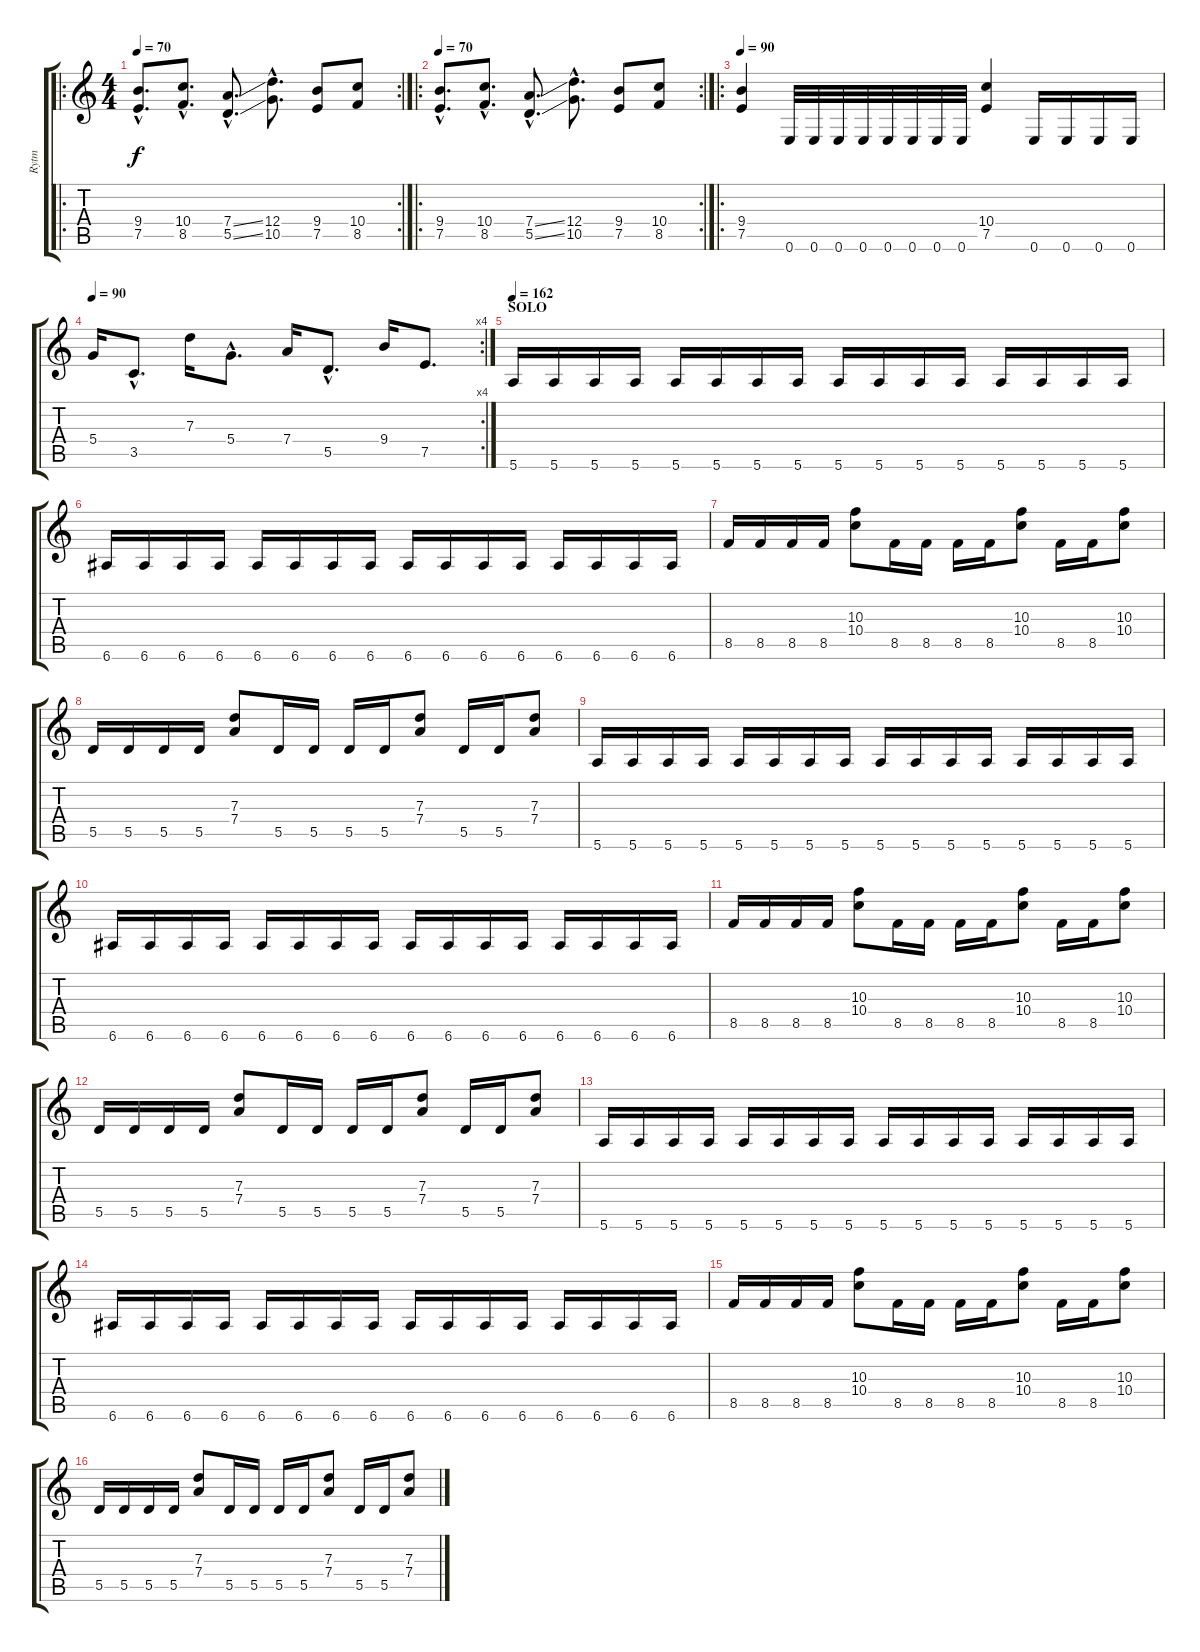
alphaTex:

\track ("Rytm" "Rytm") {instrument distortionguitar}
\staff {score tabs}
\tuning (E4 B3 G3 D3 A2 E2) {hide}
\ro
\rc 2
\ts (4 4)
\tempo 70
\clef g2
\ks c
(9.4{hac} 7.5{hac}).8{d dy f} (10.4{hac} 8.5{hac}).8{d} (7.4{ss hac} 5.5{ss hac}).8{d} (12.4{hac} 10.5{hac}).8{d} (9.4 7.5).8 (10.4 8.5).8 |
\ro
\rc 2
\tempo 70
(9.4{hac} 7.5{hac}).8{d} (10.4{hac} 8.5{hac}).8{d} (7.4{ss hac} 5.5{ss hac}).8{d} (12.4{hac} 10.5{hac}).8{d} (9.4 7.5).8 (10.4 8.5).8 |
\ro
\tempo 90
(9.4 7.5).4 0.6.32 0.6.32 0.6.32 0.6.32 0.6.32 0.6.32 0.6.32 0.6.32 (10.4 7.5).4 0.6.16 0.6.16 0.6.16 0.6.16 |
\rc 4
\tempo 90
5.4.16 3.5{hac}.8{d} 7.3.16 5.4{hac}.8{d} 7.4.16 5.5{hac}.8{d} 9.4.16 7.5.8{d} |
\section ("" "SOLO")
\tempo 162
5.6.16{volume 10} 5.6.16 5.6.16 5.6.16 5.6.16 5.6.16 5.6.16 5.6.16 5.6.16 5.6.16 5.6.16 5.6.16 5.6.16 5.6.16 5.6.16 5.6.16 |
6.6.16{volume 10} 6.6.16 6.6.16 6.6.16 6.6.16 6.6.16 6.6.16 6.6.16 6.6.16 6.6.16 6.6.16 6.6.16 6.6.16 6.6.16 6.6.16 6.6.16 |
8.5.16{volume 10} 8.5.16 8.5.16 8.5.16 (10.3 10.4).8 8.5.16 8.5.16 8.5.16 8.5.16 (10.3 10.4).8 8.5.16 8.5.16 (10.3 10.4).8 |
5.5.16{volume 10} 5.5.16 5.5.16 5.5.16 (7.3 7.4).8 5.5.16 5.5.16 5.5.16 5.5.16 (7.3 7.4).8 5.5.16 5.5.16 (7.3 7.4).8 |
5.6.16 5.6.16 5.6.16 5.6.16 5.6.16 5.6.16 5.6.16 5.6.16 5.6.16 5.6.16 5.6.16 5.6.16 5.6.16 5.6.16 5.6.16 5.6.16 |
6.6.16 6.6.16 6.6.16 6.6.16 6.6.16 6.6.16 6.6.16 6.6.16 6.6.16 6.6.16 6.6.16 6.6.16 6.6.16 6.6.16 6.6.16 6.6.16 |
8.5.16 8.5.16 8.5.16 8.5.16 (10.3 10.4).8 8.5.16 8.5.16 8.5.16 8.5.16 (10.3 10.4).8 8.5.16 8.5.16 (10.3 10.4).8 |
5.5.16 5.5.16 5.5.16 5.5.16 (7.3 7.4).8 5.5.16 5.5.16 5.5.16 5.5.16 (7.3 7.4).8 5.5.16 5.5.16 (7.3 7.4).8 |
5.6.16 5.6.16 5.6.16 5.6.16 5.6.16 5.6.16 5.6.16 5.6.16 5.6.16 5.6.16 5.6.16 5.6.16 5.6.16 5.6.16 5.6.16 5.6.16 |
6.6.16 6.6.16 6.6.16 6.6.16 6.6.16 6.6.16 6.6.16 6.6.16 6.6.16 6.6.16 6.6.16 6.6.16 6.6.16 6.6.16 6.6.16 6.6.16 |
8.5.16 8.5.16 8.5.16 8.5.16 (10.3 10.4).8 8.5.16 8.5.16 8.5.16 8.5.16 (10.3 10.4).8 8.5.16 8.5.16 (10.3 10.4).8 |
5.5.16 5.5.16 5.5.16 5.5.16 (7.3 7.4).8 5.5.16 5.5.16 5.5.16 5.5.16 (7.3 7.4).8 5.5.16 5.5.16 (7.3 7.4).8
